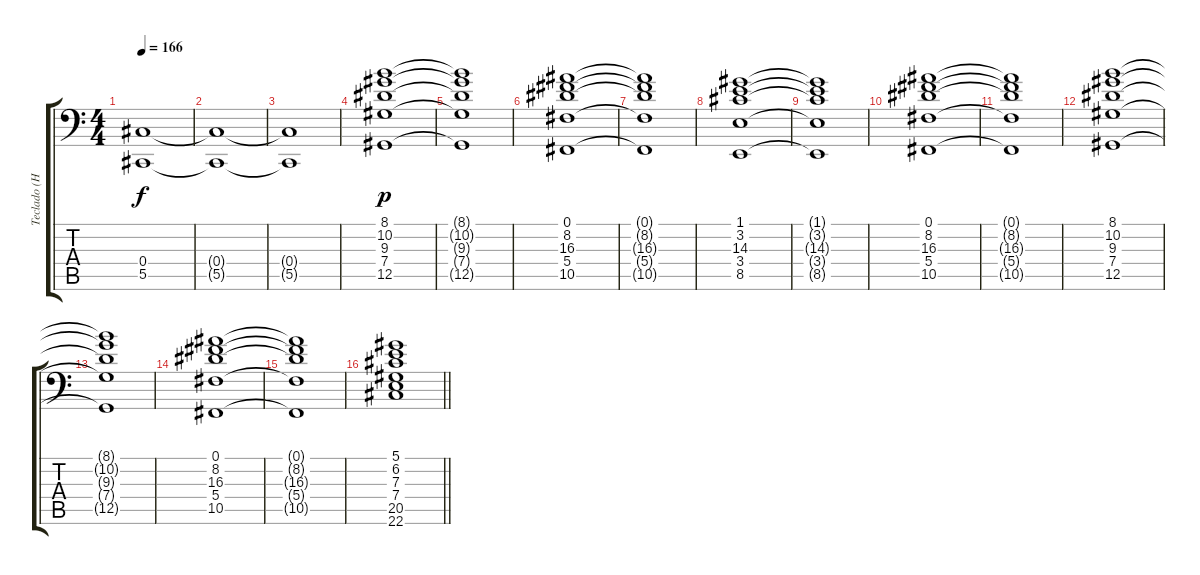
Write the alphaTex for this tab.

\track ("Teclado (Hugo Bistolfi)" "Teclado (H") {instrument stringensemble1}
\staff {score tabs}
\tuning (Eb4 Bb3 Gb3 Db3 Ab1 Eb1) {hide}
\ts (4 4)
\tempo 166
\clef f4
\ks c
(0.4{t} 5.5{t}).1{dy f} |
(0.4{t} 5.5{t}).1 |
(0.4{t} 5.5{t}).1 |
(8.1 10.2 9.3 7.4 12.5).1{dy p instrument choiraahs} |
(8.1{t} 10.2{t} 9.3{t} 7.4{t} 12.5{t}).1 |
(0.1 8.2 16.3 5.4 10.5).1 |
(0.1{t} 8.2{t} 16.3{t} 5.4{t} 10.5{t}).1 |
(1.1 3.2 14.3 3.4 8.5).1 |
(1.1{t} 3.2{t} 14.3{t} 3.4{t} 8.5{t}).1 |
(0.1 8.2 16.3 5.4 10.5).1 |
(0.1{t} 8.2{t} 16.3{t} 5.4{t} 10.5{t}).1 |
(8.1 10.2 9.3 7.4 12.5).1 |
(8.1{t} 10.2{t} 9.3{t} 7.4{t} 12.5{t}).1 |
(0.1 8.2 16.3 5.4 10.5).1 |
(0.1{t} 8.2{t} 16.3{t} 5.4{t} 10.5{t}).1 |
\barLineRight lightlight
(5.1 6.2 7.3 7.4 20.5 22.6).1
